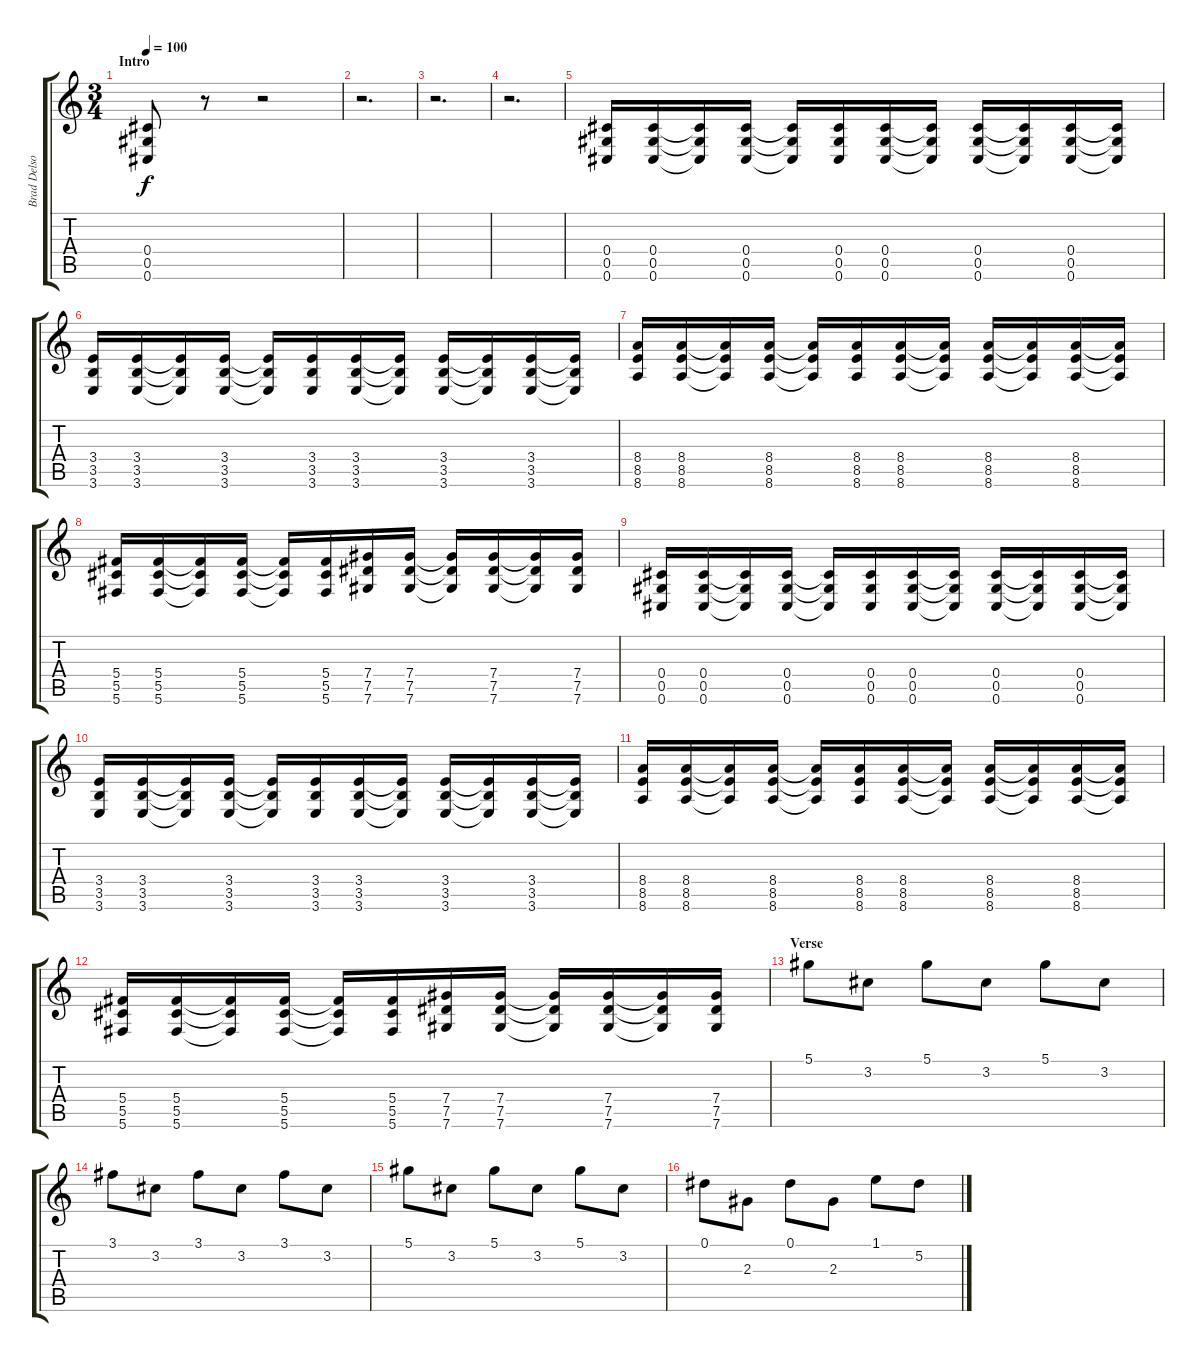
\track ("Brad Delson" "Brad Delso") {instrument distortionguitar}
\staff {score tabs}
\tuning (Eb4 Bb3 Gb3 Db3 Ab2 Db2) {hide}
\ts (3 4)
\section ("" "Intro")
\tempo 100
\clef g2
\ks c
(0.4 0.5 0.6).8{dy f instrument distortionguitar} r.8 r.2 |
r.2{d} |
r.2{d} |
r.2{d} |
(0.4 0.5 0.6).16 (0.4 0.5 0.6).16 (0.4{t} 0.5{t} 0.6{t}).16 (0.4 0.5 0.6).16 (0.4{t} 0.5{t} 0.6{t}).16 (0.4 0.5 0.6).16 (0.4 0.5 0.6).16 (0.4{t} 0.5{t} 0.6{t}).16 (0.4 0.5 0.6).16 (0.4{t} 0.5{t} 0.6{t}).16 (0.4 0.5 0.6).16 (0.4{t} 0.5{t} 0.6{t}).16 |
(3.4 3.5 3.6).16 (3.4 3.5 3.6).16 (3.4{t} 3.5{t} 3.6{t}).16 (3.4 3.5 3.6).16 (3.4{t} 3.5{t} 3.6{t}).16 (3.4 3.5 3.6).16 (3.4 3.5 3.6).16 (3.4{t} 3.5{t} 3.6{t}).16 (3.4 3.5 3.6).16 (3.4{t} 3.5{t} 3.6{t}).16 (3.4 3.5 3.6).16 (3.4{t} 3.5{t} 3.6{t}).16 |
(8.4 8.5 8.6).16 (8.4 8.5 8.6).16 (8.4{t} 8.5{t} 8.6{t}).16 (8.4 8.5 8.6).16 (8.4{t} 8.5{t} 8.6{t}).16 (8.4 8.5 8.6).16 (8.4 8.5 8.6).16 (8.4{t} 8.5{t} 8.6{t}).16 (8.4 8.5 8.6).16 (8.4{t} 8.5{t} 8.6{t}).16 (8.4 8.5 8.6).16 (8.4{t} 8.5{t} 8.6{t}).16 |
(5.4 5.5 5.6).16 (5.4 5.5 5.6).16 (5.4{t} 5.5{t} 5.6{t}).16 (5.4 5.5 5.6).16 (5.4{t} 5.5{t} 5.6{t}).16 (5.4 5.5 5.6).16 (7.4 7.5 7.6).16 (7.4 7.5 7.6).16 (7.4{t} 7.5{t} 7.6{t}).16 (7.4 7.5 7.6).16 (7.4{t} 7.5{t} 7.6{t}).16 (7.4 7.5 7.6).16 |
(0.4 0.5 0.6).16 (0.4 0.5 0.6).16 (0.4{t} 0.5{t} 0.6{t}).16 (0.4 0.5 0.6).16 (0.4{t} 0.5{t} 0.6{t}).16 (0.4 0.5 0.6).16 (0.4 0.5 0.6).16 (0.4{t} 0.5{t} 0.6{t}).16 (0.4 0.5 0.6).16 (0.4{t} 0.5{t} 0.6{t}).16 (0.4 0.5 0.6).16 (0.4{t} 0.5{t} 0.6{t}).16 |
(3.4 3.5 3.6).16 (3.4 3.5 3.6).16 (3.4{t} 3.5{t} 3.6{t}).16 (3.4 3.5 3.6).16 (3.4{t} 3.5{t} 3.6{t}).16 (3.4 3.5 3.6).16 (3.4 3.5 3.6).16 (3.4{t} 3.5{t} 3.6{t}).16 (3.4 3.5 3.6).16 (3.4{t} 3.5{t} 3.6{t}).16 (3.4 3.5 3.6).16 (3.4{t} 3.5{t} 3.6{t}).16 |
(8.4 8.5 8.6).16 (8.4 8.5 8.6).16 (8.4{t} 8.5{t} 8.6{t}).16 (8.4 8.5 8.6).16 (8.4{t} 8.5{t} 8.6{t}).16 (8.4 8.5 8.6).16 (8.4 8.5 8.6).16 (8.4{t} 8.5{t} 8.6{t}).16 (8.4 8.5 8.6).16 (8.4{t} 8.5{t} 8.6{t}).16 (8.4 8.5 8.6).16 (8.4{t} 8.5{t} 8.6{t}).16 |
(5.4 5.5 5.6).16 (5.4 5.5 5.6).16 (5.4{t} 5.5{t} 5.6{t}).16 (5.4 5.5 5.6).16 (5.4{t} 5.5{t} 5.6{t}).16 (5.4 5.5 5.6).16 (7.4 7.5 7.6).16 (7.4 7.5 7.6).16 (7.4{t} 7.5{t} 7.6{t}).16 (7.4 7.5 7.6).16 (7.4{t} 7.5{t} 7.6{t}).16 (7.4 7.5 7.6).16 |
\section ("" "Verse")
5.1.8{volume 11 balance 8} 3.2.8 5.1.8 3.2.8 5.1.8 3.2.8 |
3.1.8 3.2.8 3.1.8 3.2.8 3.1.8 3.2.8 |
5.1.8 3.2.8 5.1.8 3.2.8 5.1.8 3.2.8 |
0.1.8 2.3.8 0.1.8 2.3.8 1.1.8 5.2.8
